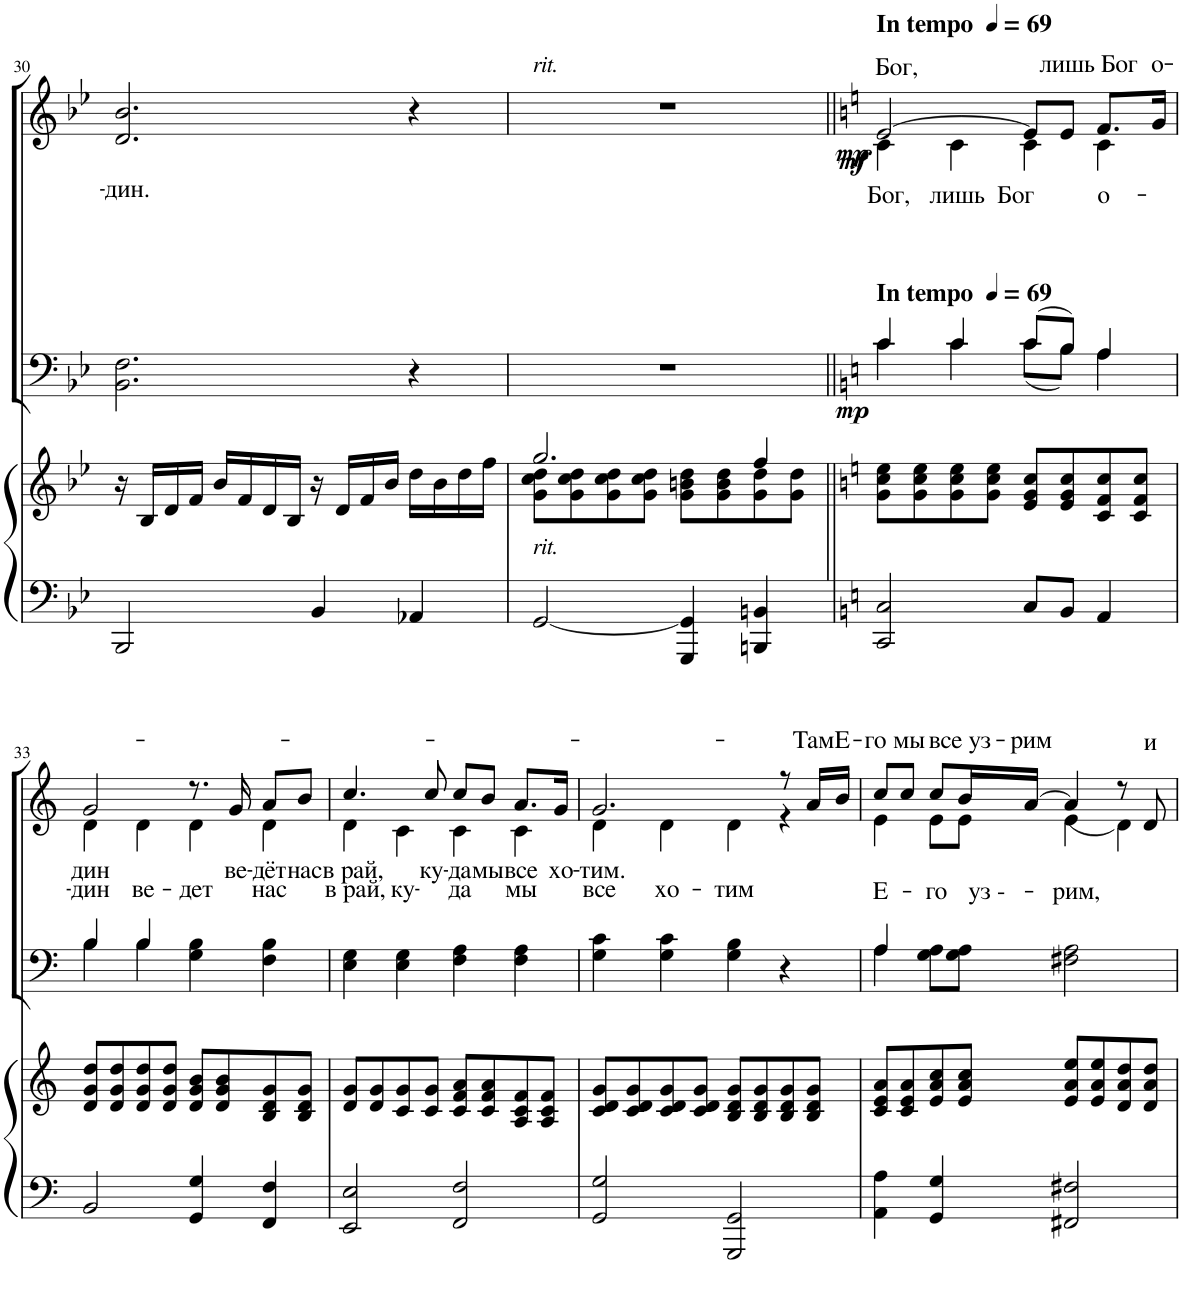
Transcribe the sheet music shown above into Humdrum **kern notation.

**kern	**kern	**kern	**dynam	**kern	**text	**dynam
*part3	*part3	*part2	*part2	*part1	*part1	*part1
*staff4	*staff3	*staff2	*staff2	*staff1	*staff1	*staff1
*I"Piano	*	*I"T B	*	*I"S A	*	*
*I'Pno	*	*	*	*	*	*
!!LO:PB:g=z
*clefF4	*clefG2	*clefF4	*	*clefG2	*	*
*k[b-e-]	*k[b-e-]	*k[b-e-]	*	*k[b-e-]	*	*
*M4/4	*M4/4	*M4/4	*	*M4/4	*	*
=30	=30	=30	=30	=30	=30	=30
!	!	!	!	!	!LO:LY:b	!
2BBB-/	16r	2.BB-\ 2.F\	.	2.d/ 2.b-/	-дин.	.
.	16B-/LL	.	.	.	.	.
.	16d/	.	.	.	.	.
.	16f/JJ	.	.	.	.	.
.	16b-/LL	.	.	.	.	.
.	16f/	.	.	.	.	.
.	16d/	.	.	.	.	.
.	16B-/JJ	.	.	.	.	.
4BB-/	16r	.	.	.	.	.
.	16d/LL	.	.	.	.	.
.	16f/	.	.	.	.	.
.	16b-/JJ	.	.	.	.	.
4AA-X/	16dd\LL	4r	.	4r	.	.
.	16b-\	.	.	.	.	.
.	16dd\	.	.	.	.	.
.	16ff\JJ	.	.	.	.	.
=31	=31	=31	=31	=31	=31	=31
*	*^	*	*	*	*	*
!	!	!	!	!	!LO:TX:a:i:t=rit.	!	!
!LO:TX:a:i:t=rit.	!	!	!	!	!	!	!
[2GG/	2.gg/	8g\ 8cc\ 8dd\L	1r	.	1r	.	.
.	.	8g\ 8cc\ 8dd\	.	.	.	.	.
.	.	8g\ 8cc\ 8dd\	.	.	.	.	.
.	.	8g\ 8cc\ 8dd\J	.	.	.	.	.
4GGG/ 4GG/]	.	8g\ 8bn\ 8dd\L	.	.	.	.	.
.	.	8g\ 8b\ 8dd\	.	.	.	.	.
4BBBn/ 4BBn/	4ff/	8g\ 8dd\	.	.	.	.	.
.	.	8g\ 8dd\J	.	.	.	.	.
*	*v	*v	*	*	*	*	*
=32||	=32||	=32||	=32||	=32||	=32||	=32||
*k[]	*k[]	*k[]	*	*k[]	*	*
*	*	*	*	*MM69	*	*
*	*^	*^	*	*	*	*
!	!	!	!	!	!	!LO:TX:a:B:t=In tempo	!	!
!	!	!	!	!	!	!LO:TX:b:B:t=In tempo	!	!
!	!	!	!	!	!	!	!LO:LY:a	!
*	*	*	*	*	*	*^	*	*
!	!	!	!	!	!LO:DY:b	!	!	!LO:LY:b	!LO:DY:b
!	!	!	!	!	!	!	!	!	!LO:DY:n=1:b
*	*v	*v	*	*	*	*	*	*	*
2CC/ 2C/	8g\ 8cc\ 8ee\L	4c/	4c\	mp	[2e/	4c\	Бог,	mf mp
.	8g\ 8cc\ 8ee\	.	.	.	.	.	.	.
!	!	!	!	!	!	!	!LO:LY:b	!
.	8g\ 8cc\ 8ee\	4c/	4c\	.	.	4c\	лишь	.
.	8g\ 8cc\ 8ee\J	.	.	.	.	.	.	.
!	!	!	!	!	!	!	!LO:LY:b	!
8C/L	8e/ 8g/ 8cc/L	(8c/L	(8c\L	.	8e/L]	4c\	Бог	.
!	!	!	!	!	!	!	!LO:LY:a	!
8BB/J	8e/ 8g/ 8cc/	8B/J)	8B\J)	.	8e/J	.	лишь	.
!	!	!	!	!	!	!	!LO:LY:a	!
!	!	!	!	!	!	!	!LO:LY:b	!
4AA/	8c/ 8f/ 8cc/	4A/	4A\	.	8.f/L	4c\	о-	.
.	8c/ 8f/ 8cc/J	.	.	.	.	.	.	.
!	!	!	!	!	!	!	!LO:LY:a	!
.	.	.	.	.	16g/Jk	.	о-	.
!!LO:LB:g=z	!!
=33	=33	=33	=33	=33	=33	=33	=33	=33
!	!	!	!	!	!	!	!LO:LY:b	!
!	!	!	!	!	!	!	!LO:LY:b	!
2BB/	8d/ 8g/ 8dd/L	4B/	4B\	.	2g/	4d\	-дин	.
.	8d/ 8g/ 8dd/	.	.	.	.	.	.	.
!	!	!	!	!	!	!	!LO:LY:b	!
.	8d/ 8g/ 8dd/	4B/	4B\	.	.	4d\	ве-	.
.	8d/ 8g/ 8dd/J	.	.	.	.	.	.	.
!	!	!	!	!	!	!	!LO:LY:b	!
4GG/ 4G/	8d/ 8g/ 8b/L	4G\ 4B\	2ryy	.	8.r	4d\	-дет	.
.	8d/ 8g/ 8b/	.	.	.	.	.	.	.
!	!	!	!	!	!	!	!LO:LY:b	!
.	.	.	.	.	16g/	.	ве-	.
!	!	!	!	!	!	!	!LO:LY:b	!
!	!	!	!	!	!	!	!LO:LY:b	!
4FF/ 4F/	8B/ 8d/ 8g/	4F\ 4B\	.	.	8a/L	4d\	нас	.
!	!	!	!	!	!	!	!LO:LY:b	!
.	8B/ 8d/ 8g/J	.	.	.	8b/J	.	нас	.
*	*	*v	*v	*	*	*	*	*
=34	=34	=34	=34	=34	=34	=34	=34
!	!	!	!	!	!	!LO:LY:b	!
!	!	!	!	!	!	!LO:LY:b	!
2EE/ 2E/	8d/ 8g/L	4E\ 4G\	.	4.cc/	4d\	в рай,	.
.	8d/ 8g/	.	.	.	.	.	.
!	!	!	!	!	!	!LO:LY:b	!
.	8c/ 8g/	4E\ 4G\	.	.	4c\	ку-	.
!	!	!	!	!	!	!LO:LY:b	!
.	8c/ 8g/J	.	.	8cc/	.	ку-	.
!	!	!	!	!	!	!LO:LY:b	!
!	!	!	!	!	!	!LO:LY:b	!
2FF/ 2F/	8c/ 8f/ 8a/L	4F\ 4A\	.	8cc/L	4c\	-да	.
!	!	!	!	!	!	!LO:LY:b	!
.	8c/ 8f/ 8a/	.	.	8b/J	.	мы	.
!	!	!	!	!	!	!LO:LY:b	!
!	!	!	!	!	!	!LO:LY:b	!
.	8A/ 8c/ 8f/	4F\ 4A\	.	8.a/L	4c\	мы	.
.	8A/ 8c/ 8f/J	.	.	.	.	.	.
!	!	!	!	!	!	!LO:LY:b	!
.	.	.	.	16g/Jk	.	хо-	.
=35	=35	=35	=35	=35	=35	=35	=35
!	!	!	!	!	!	!LO:LY:b	!
!	!	!	!	!	!	!LO:LY:b	!
2GG/ 2G/	8c/ 8d/ 8g/L	4G\ 4c\	.	2.g/	4d\	все	.
.	8c/ 8d/ 8g/	.	.	.	.	.	.
!	!	!	!	!	!	!LO:LY:b	!
.	8c/ 8d/ 8g/	4G\ 4c\	.	.	4d\	хо-	.
.	8c/ 8d/ 8g/J	.	.	.	.	.	.
!	!	!	!	!	!	!LO:LY:b	!
2GGG/ 2GG/	8B/ 8d/ 8g/L	4G\ 4B\	.	.	4d\	-тим	.
.	8B/ 8d/ 8g/	.	.	.	.	.	.
.	8B/ 8d/ 8g/	4r	.	8r	4r	.	.
!	!	!	!	!	!	!LO:LY:a	!
.	8B/ 8d/ 8g/J	.	.	16a/LL	.	Там	.
!	!	!	!	!	!	!LO:LY:a	!
.	.	.	.	16b/JJ	.	Е-	.
=36	=36	=36	=36	=36	=36	=36	=36
*	*	*^	*	*	*	*	*
!	!	!	!	!	!	!	!LO:LY:a	!
!	!	!	!	!	!	!	!LO:LY:b	!
4AA\ 4A\	8c/ 8e/ 8a/L	4A/	4A\	.	8cc/L	4e\	Е-	.
!	!	!	!	!	!	!	!LO:LY:a	!
.	8c/ 8e/ 8a/	.	.	.	8cc/J	.	мы	.
!	!	!	!	!	!	!	!LO:LY:a	!
!	!	!	!	!	!	!	!LO:LY:b	!
4GG/ 4G/	8e/ 8a/ 8cc/	8G\ 8A\L	2.ryy	.	8cc/L	8e\L	-го	.
!	!	!	!	!	!	!	!LO:LY:a	!
!	!	!	!	!	!	!	!LO:LY:b	!
.	8e/ 8a/ 8cc/J	8G\ 8A\J	.	.	16b/L	8e\J	уз --	.
!	!	!	!	!	!	!	!LO:LY:a	!
.	.	.	.	.	[16a/JJ	.	-рим	.
!	!	!	!	!	!	!	!LO:LY:b	!
2FF#X/ 2F#X/	8e/ 8a/ 8ee/L	2F#X\ 2A\	.	.	4a/]	(4e\	-рим,	.
.	8e/ 8a/ 8ee/	.	.	.	.	.	.	.
.	8d/ 8a/ 8dd/	.	.	.	8r	4d\)	.	.
!	!	!	!	!	!	!	!LO:LY:a	!
.	8d/ 8a/ 8dd/J	.	.	.	8d/	.	и	.
*	*	*v	*v	*	*	*	*	*
*	*	*	*	*v	*v	*	*
=	=	=	=	=	=	=
*-	*-	*-	*-	*-	*-	*-
